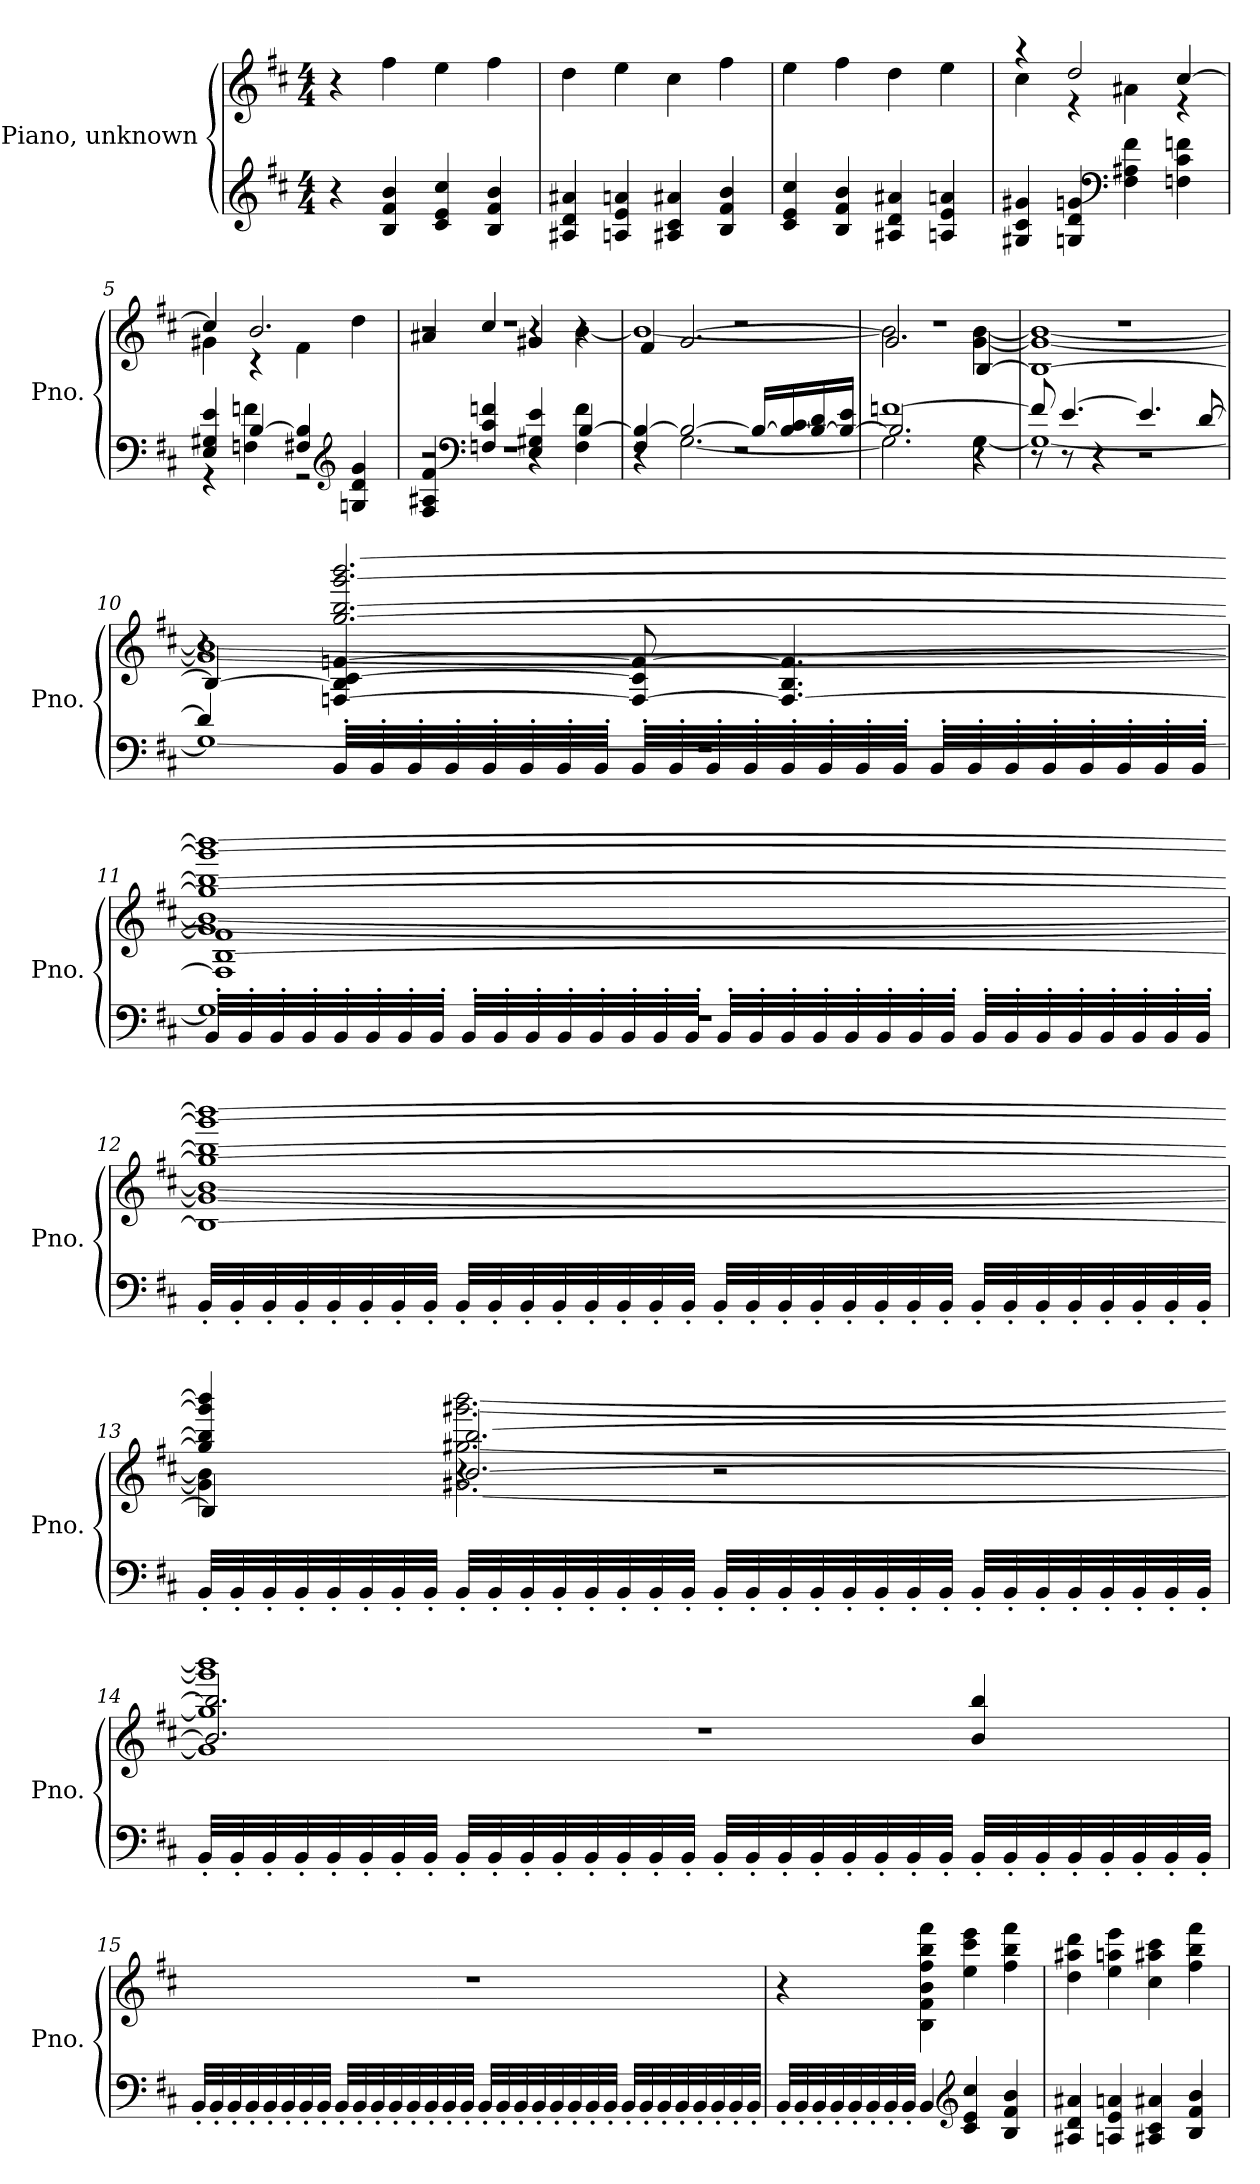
**kern	**kern
*part1	*part1
*staff2	*staff1
*I"Piano, unknown	*
*I'Pno.	*
*clefG2	*clefG2
*k[f#c#]	*k[f#c#]
*M4/4	*M4/4
*MM120	*MM120
=1	=1
4r	4r
4B/ 4f#/ 4b/	4ff#\
4c#/ 4e/ 4cc#/	4ee\
4B/ 4f#/ 4b/	4ff#\
=2	=2
4A#X/ 4d/ 4a#X/	4dd\
4An/ 4e/ 4an/	4ee\
4A#X/ 4c#/ 4a#X/	4cc#\
4B/ 4f#/ 4b/	4ff#\
=3	=3
4c#/ 4e/ 4cc#/	4ee\
4B/ 4f#/ 4b/	4ff#\
4A#X/ 4d/ 4a#X/	4dd\
4An/ 4e/ 4an/	4ee\
=4	=4
*	*^
4G#X/ 4c#/ 4g#X/	4r	4cc#\
4Gn/ 4d/ 4gn/	2dd/	4r
*clefF4	*	*
4F#\ 4A#X\ 4f#\	.	4a#X\
4Fn\ 4c#\ 4fn\	[4cc#/	4r
=5	=5	=5
*^	*	*
4E/ 4G#X/ 4e/	4r	4cc#/]	4g#X\
[4B/	4Fn\ 4fn\	2.b/	4r
4F#X/ 4B/]	2r	.	4f#\
*clefG2	*	*	*
4Gn/ 4d/ 4g/	.	.	4dd\
!!LO:LB:g=z
=6	=6	=6	=6
*	*^	*	*^
1r	2r	4F#/ 4A#X/ 4f#/	1r	2r	4a#X/
*clefF4	*	*	*	*	*
.	.	4Fn/ 4c#/ 4fn/	.	.	4cc#/
.	4r	4E/ 4G#X/ 4e/	.	4r	4g#X/
.	4F\ 4f\	[4B/	.	[4b\	4r
=7	=7	=7	=7	=7	=7
1r	4r	4F#/ 4B/_	1r	1b_	4f#/
.	[2.G\	2B/_	.	.	[2.g/
.	.	16B/LL_	.	.	.
.	.	16B/_ 16c#/	.	.	.
.	.	16B/_ 16d/	.	.	.
.	.	16B/_ 16e/JJ	.	.	.
=8	=8	=8	=8	=8	=8
[1fn	2.G\]	2.B/]	1r	2.b\]	2.g/]
.	[4G\	4r	.	[4g\ [4b\	[4B/
=9	=9	=9	=9	=9	=9
8f/]	1G_	8r	1r	1g_ 1b_	1B_
8r	.	[4.e/	.	.	.
4r	.	.	.	.	.
2r	.	4.e/]	.	.	.
.	.	[8d/	.	.	.
!!LO:LB:g=z	!!	!!
=10	=10	=10	=10	=10	=10
1r	1G_	4d/]	4r	1g_ 1b_	4B/_
.	.	32BB'/LLL	[2.gg/ [2.bb/ [2.ggg/ [2.bbb/	.	[4Fn/ 4B/] [4c#/ [4fn/
.	.	32BB'/	.	.	.
.	.	32BB'/	.	.	.
.	.	32BB'/	.	.	.
.	.	32BB'/	.	.	.
.	.	32BB'/	.	.	.
.	.	32BB'/	.	.	.
.	.	32BB'/JJJ	.	.	.
.	.	32BB'/LLL	.	.	8F/_ 8c#/] 8f/_
.	.	32BB'/	.	.	.
.	.	32BB'/	.	.	.
.	.	32BB'/	.	.	.
.	.	32BB'/	.	.	4.F/_ 4.B/ 4.f/_
.	.	32BB'/	.	.	.
.	.	32BB'/	.	.	.
.	.	32BB'/JJJ	.	.	.
.	.	32BB'/LLL	.	.	.
.	.	32BB'/	.	.	.
.	.	32BB'/	.	.	.
.	.	32BB'/	.	.	.
.	.	32BB'/	.	.	.
.	.	32BB'/	.	.	.
.	.	32BB'/	.	.	.
.	.	32BB'/JJJ	.	.	.
!!LO:LB:g=z	!!	!!
=11	=11	=11	=11	=11	=11
1r	1G]	32BB'/LLL	1gg_ 1bb_ 1ggg_ 1bbb_	1g_ 1b_	1F] [1B 1f]
.	.	32BB'/	.	.	.
.	.	32BB'/	.	.	.
.	.	32BB'/	.	.	.
.	.	32BB'/	.	.	.
.	.	32BB'/	.	.	.
.	.	32BB'/	.	.	.
.	.	32BB'/JJJ	.	.	.
.	.	32BB'/LLL	.	.	.
.	.	32BB'/	.	.	.
.	.	32BB'/	.	.	.
.	.	32BB'/	.	.	.
.	.	32BB'/	.	.	.
.	.	32BB'/	.	.	.
.	.	32BB'/	.	.	.
.	.	32BB'/JJJ	.	.	.
.	.	32BB'/LLL	.	.	.
.	.	32BB'/	.	.	.
.	.	32BB'/	.	.	.
.	.	32BB'/	.	.	.
.	.	32BB'/	.	.	.
.	.	32BB'/	.	.	.
.	.	32BB'/	.	.	.
.	.	32BB'/JJJ	.	.	.
.	.	32BB'/LLL	.	.	.
.	.	32BB'/	.	.	.
.	.	32BB'/	.	.	.
.	.	32BB'/	.	.	.
.	.	32BB'/	.	.	.
.	.	32BB'/	.	.	.
.	.	32BB'/	.	.	.
.	.	32BB'/JJJ	.	.	.
*v	*v	*v	*	*	*
!!LO:LB:g=z	!!	!!
=12	=12	=12	=12
32BB'/LLL	1gg_ 1bb_ 1ggg_ 1bbb_	1g_ 1b_	1B_
32BB'/	.	.	.
32BB'/	.	.	.
32BB'/	.	.	.
32BB'/	.	.	.
32BB'/	.	.	.
32BB'/	.	.	.
32BB'/JJJ	.	.	.
32BB'/LLL	.	.	.
32BB'/	.	.	.
32BB'/	.	.	.
32BB'/	.	.	.
32BB'/	.	.	.
32BB'/	.	.	.
32BB'/	.	.	.
32BB'/JJJ	.	.	.
32BB'/LLL	.	.	.
32BB'/	.	.	.
32BB'/	.	.	.
32BB'/	.	.	.
32BB'/	.	.	.
32BB'/	.	.	.
32BB'/	.	.	.
32BB'/JJJ	.	.	.
32BB'/LLL	.	.	.
32BB'/	.	.	.
32BB'/	.	.	.
32BB'/	.	.	.
32BB'/	.	.	.
32BB'/	.	.	.
32BB'/	.	.	.
32BB'/JJJ	.	.	.
!!LO:LB:g=z	!!	!!
=13	=13	=13	=13
32BB'/LLL	4gg/] 4bb/] 4ggg/] 4bbb/]	4g\] 4b\]	4B/]
32BB'/	.	.	.
32BB'/	.	.	.
32BB'/	.	.	.
32BB'/	.	.	.
32BB'/	.	.	.
32BB'/	.	.	.
32BB'/JJJ	.	.	.
32BB'/LLL	4r	[2.g#X\ [2.gg#X\ [2.ggg#X\ [2.bbb\	[2.b/ [2.bb/
32BB'/	.	.	.
32BB'/	.	.	.
32BB'/	.	.	.
32BB'/	.	.	.
32BB'/	.	.	.
32BB'/	.	.	.
32BB'/JJJ	.	.	.
32BB'/LLL	2r	.	.
32BB'/	.	.	.
32BB'/	.	.	.
32BB'/	.	.	.
32BB'/	.	.	.
32BB'/	.	.	.
32BB'/	.	.	.
32BB'/JJJ	.	.	.
32BB'/LLL	.	.	.
32BB'/	.	.	.
32BB'/	.	.	.
32BB'/	.	.	.
32BB'/	.	.	.
32BB'/	.	.	.
32BB'/	.	.	.
32BB'/JJJ	.	.	.
!!LO:PB:g=z	!!	!!
=14	=14	=14	=14
32BB'/LLL	1r	1g#] 1gg#] 1ggg#] 1bbb]	2.b/] 2.bb/]
32BB'/	.	.	.
32BB'/	.	.	.
32BB'/	.	.	.
32BB'/	.	.	.
32BB'/	.	.	.
32BB'/	.	.	.
32BB'/JJJ	.	.	.
32BB'/LLL	.	.	.
32BB'/	.	.	.
32BB'/	.	.	.
32BB'/	.	.	.
32BB'/	.	.	.
32BB'/	.	.	.
32BB'/	.	.	.
32BB'/JJJ	.	.	.
32BB'/LLL	.	.	.
32BB'/	.	.	.
32BB'/	.	.	.
32BB'/	.	.	.
32BB'/	.	.	.
32BB'/	.	.	.
32BB'/	.	.	.
32BB'/JJJ	.	.	.
32BB'/LLL	.	.	4b/ 4bb/
32BB'/	.	.	.
32BB'/	.	.	.
32BB'/	.	.	.
32BB'/	.	.	.
32BB'/	.	.	.
32BB'/	.	.	.
32BB'/JJJ	.	.	.
*	*v	*v	*v
!!LO:LB:g=z
=15	=15
32BB'/LLL	1r
32BB'/	.
32BB'/	.
32BB'/	.
32BB'/	.
32BB'/	.
32BB'/	.
32BB'/JJJ	.
32BB'/LLL	.
32BB'/	.
32BB'/	.
32BB'/	.
32BB'/	.
32BB'/	.
32BB'/	.
32BB'/JJJ	.
32BB'/LLL	.
32BB'/	.
32BB'/	.
32BB'/	.
32BB'/	.
32BB'/	.
32BB'/	.
32BB'/JJJ	.
32BB'/LLL	.
32BB'/	.
32BB'/	.
32BB'/	.
32BB'/	.
32BB'/	.
32BB'/	.
32BB'/JJJ	.
=16	=16
32BB'/LLL	4r
32BB'/	.
32BB'/	.
32BB'/	.
32BB'/	.
32BB'/	.
32BB'/	.
32BB'/JJJ	.
4BB/	4B\ 4f#\ 4b\ 4ff#\ 4bb\ 4fff#\
*clefG2	*
4c#/ 4e/ 4cc#/	4ee\ 4ccc#\ 4eee\
4B/ 4f#/ 4b/	4ff#\ 4bb\ 4fff#\
!!LO:LB:g=z
=17	=17
4A#X/ 4d/ 4a#X/	4dd\ 4aa#X\ 4ddd\
4An/ 4e/ 4an/	4ee\ 4aan\ 4eee\
4A#X/ 4c#/ 4a#X/	4cc#\ 4aa#X\ 4ccc#\
4B/ 4f#/ 4b/	4ff#\ 4bb\ 4fff#\
=	=
*-	*-
